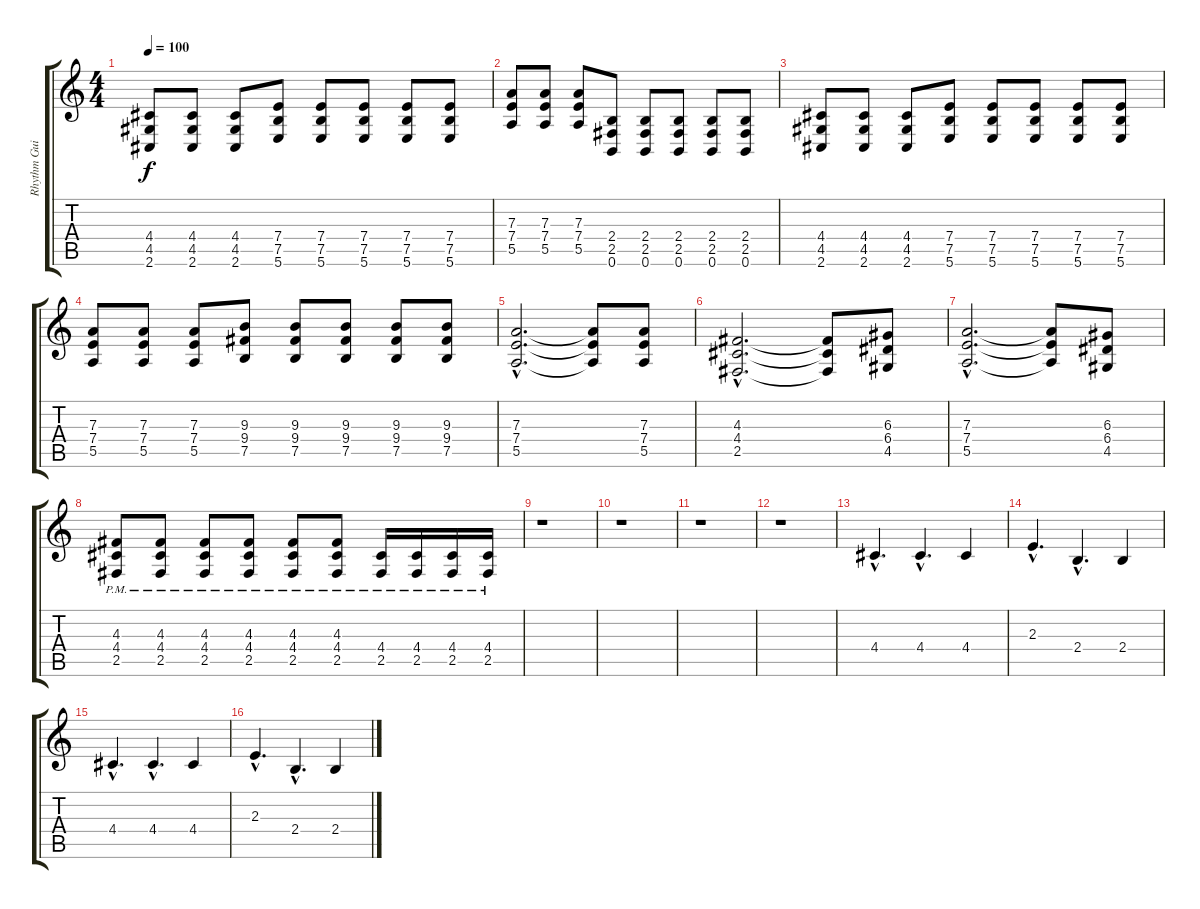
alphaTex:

\track ("Rhythm Guitar 2" "Rhythm Gui") {instrument distortionguitar}
\staff {score tabs}
\tuning (B3 Gb3 D3 A2 E2 B1) {hide}
\ts (4 4)
\tempo 100
\clef g2
\ks c
(4.4 4.5 2.6).8{dy f} (4.4 4.5 2.6).8 (4.4 4.5 2.6).8 (7.4 7.5 5.6).8 (7.4 7.5 5.6).8 (7.4 7.5 5.6).8 (7.4 7.5 5.6).8 (7.4 7.5 5.6).8 |
(7.3 7.4 5.5).8 (7.3 7.4 5.5).8 (7.3 7.4 5.5).8 (2.4 2.5 0.6).8 (2.4 2.5 0.6).8 (2.4 2.5 0.6).8 (2.4 2.5 0.6).8 (2.4 2.5 0.6).8 |
(4.4 4.5 2.6).8 (4.4 4.5 2.6).8 (4.4 4.5 2.6).8 (7.4 7.5 5.6).8 (7.4 7.5 5.6).8 (7.4 7.5 5.6).8 (7.4 7.5 5.6).8 (7.4 7.5 5.6).8 |
(7.3 7.4 5.5).8 (7.3 7.4 5.5).8 (7.3 7.4 5.5).8 (9.3 9.4 7.5).8 (9.3 9.4 7.5).8 (9.3 9.4 7.5).8 (9.3 9.4 7.5).8 (9.3 9.4 7.5).8 |
(7.3{hac} 7.4{hac} 5.5{hac}).2{d} (7.3{t} 7.4{t} 5.5{t}).8 (7.3 7.4 5.5).8 |
(4.3{hac} 4.4{hac} 2.5{hac}).2{d} (4.3{t} 4.4{t} 2.5{t}).8 (6.3 6.4 4.5).8 |
(7.3{hac} 7.4{hac} 5.5{hac}).2{d} (7.3{t} 7.4{t} 5.5{t}).8 (6.3 6.4 4.5).8 |
(4.3{pm} 4.4{pm} 2.5{pm}).8 (4.3{pm} 4.4{pm} 2.5{pm}).8 (4.3{pm} 4.4{pm} 2.5{pm}).8 (4.3{pm} 4.4{pm} 2.5{pm}).8 (4.3{pm} 4.4{pm} 2.5{pm}).8 (4.3{pm} 4.4{pm} 2.5{pm}).8 (4.4{pm} 2.5{pm}).16 (4.4{pm} 2.5{pm}).16 (4.4{pm} 2.5{pm}).16 (4.4{pm} 2.5{pm}).16 |
r.1 |
r.1 |
r.1 |
r.1 |
4.4{hac}.4{d volume 16 balance 9} 4.4{hac}.4{d} 4.4.4 |
2.3{hac}.4{d} 2.4{hac}.4{d} 2.4.4 |
4.4{hac}.4{d} 4.4{hac}.4{d} 4.4.4 |
2.3{hac}.4{d} 2.4{hac}.4{d} 2.4.4
